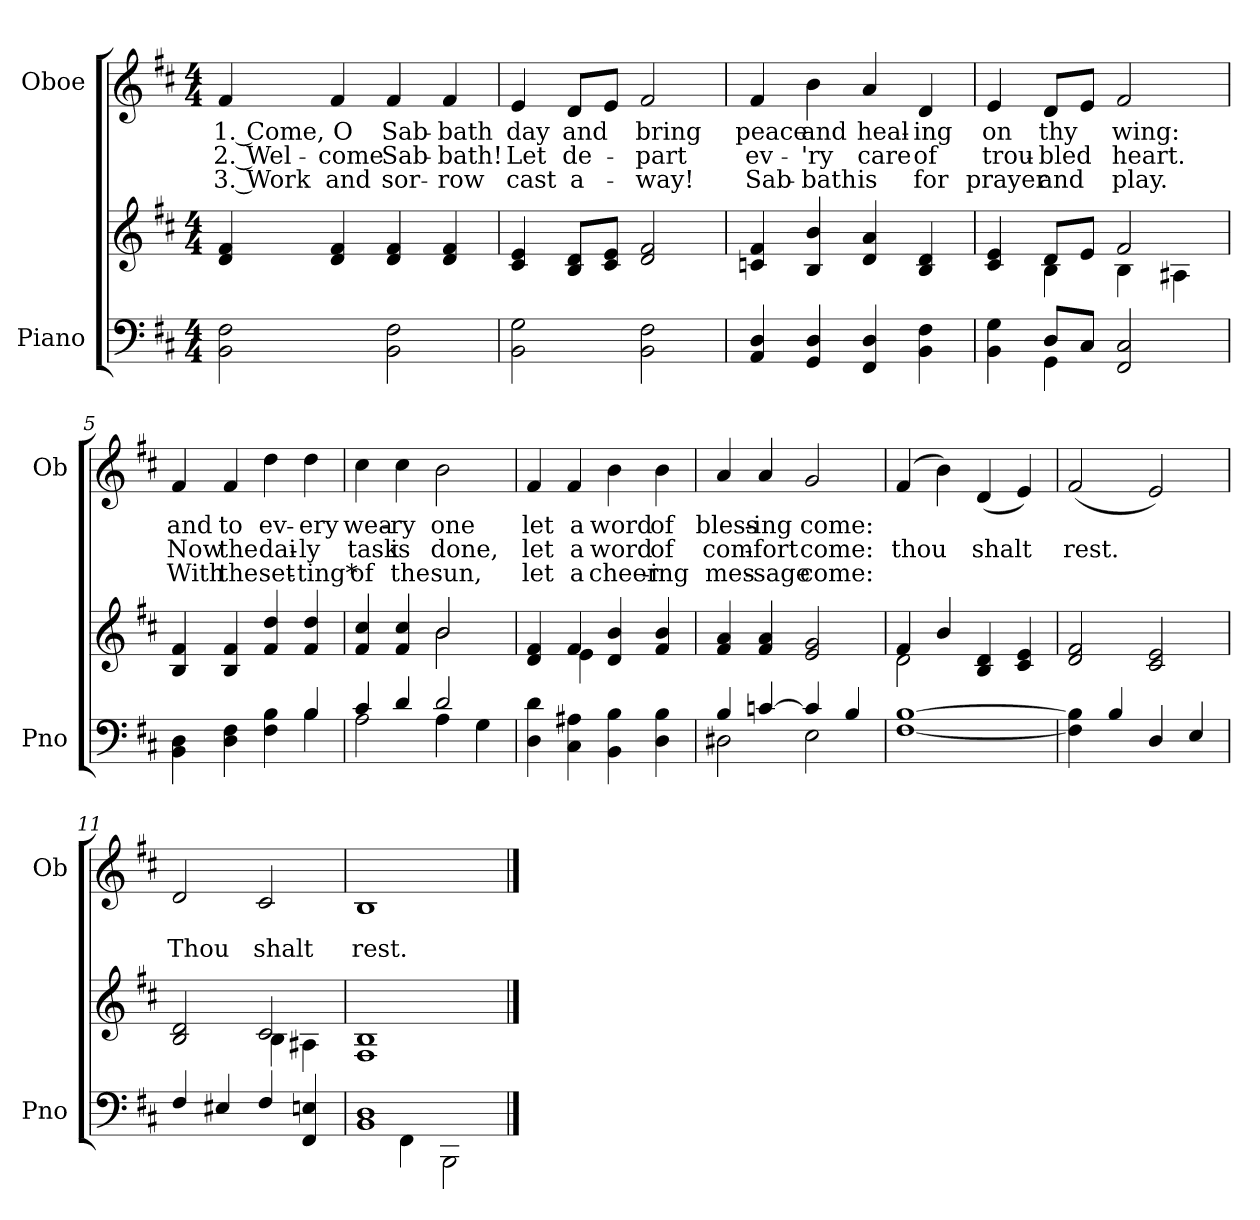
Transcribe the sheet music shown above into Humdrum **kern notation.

**kern	**kern	**kern	**text	**text	**text
*part2	*part2	*part1	*part1	*part1	*part1
*staff3	*staff2	*staff1	*staff1	*staff1	*staff1
*I"Piano	*	*I"Oboe	*	*	*
*I'Pno	*	*I'Ob	*	*	*
*clefF4	*clefG2	*clefG2	*	*	*
*k[f#c#]	*k[f#c#]	*k[f#c#]	*	*	*
*M4/4	*M4/4	*M4/4	*	*	*
*MM112	*MM112	*MM112	*	*	*
=1	=1	=1	=1	=1	=1
!	!	!	!LO:LY:b	!LO:LY:b	!LO:LY:b
2BB\ 2F#\	4d/ 4f#/	4f#/	1. Come,	2. Wel-	3. Work
!	!	!	!LO:LY:b	!LO:LY:b	!LO:LY:b
.	4d/ 4f#/	4f#/	O	-come	and
!	!	!	!LO:LY:b	!LO:LY:b	!LO:LY:b
2BB\ 2F#\	4d/ 4f#/	4f#/	Sab-	Sab-	sor-
!	!	!	!LO:LY:b	!LO:LY:b	!LO:LY:b
.	4d/ 4f#/	4f#/	-bath	-bath!	-row
=2	=2	=2	=2	=2	=2
!	!	!	!LO:LY:b	!LO:LY:b	!LO:LY:b
2BB\ 2G\	4c#/ 4e/	4e/	day	Let	cast
!	!	!	!LO:LY:b	!LO:LY:b	!LO:LY:b
.	8B/ 8d/L	8d/L	and	de-	a-
.	8c#/ 8e/J	8e/J	.	.	.
!	!	!	!LO:LY:b	!LO:LY:b	!LO:LY:b
2BB\ 2F#\	2d/ 2f#/	2f#/	bring	-part	-way!
=3	=3	=3	=3	=3	=3
!	!	!	!LO:LY:b	!LO:LY:b	!LO:LY:b
4AA/ 4D/	4cn/ 4f#/	4f#/	peace	ev-	Sab-
!	!	!	!LO:LY:b	!LO:LY:b	!LO:LY:b
4GG/ 4D/	4B/ 4b/	4b\	and	-'ry	-bath
!	!	!	!LO:LY:b	!LO:LY:b	!LO:LY:b
4FF#/ 4D/	4d/ 4a/	4a/	heal-	care	is
!	!	!	!LO:LY:b	!LO:LY:b	!LO:LY:b
4BB\ 4F#\	4B/ 4d/	4d/	-ing	of	for
!!LO:LB:g=z
=4	=4	=4	=4	=4	=4
*^	*^	*	*	*	*
!	!	!	!	!	!LO:LY:b	!LO:LY:b	!LO:LY:b
4BB\ 4G\	4ryy	4c#/ 4e/	4ryy	4e/	on	trou-	prayer
!	!	!	!	!	!LO:LY:b	!LO:LY:b	!LO:LY:b
4GG\	8D/L	8d/L	4B\	8d/L	thy	-bled	and
.	8C#/J	8e/J	.	8e/J	.	.	.
!	!	!	!	!	!LO:LY:b	!LO:LY:b	!LO:LY:b
2FF#/ 2C#/	2ryy	2f#/	4B\	2f#/	wing:	heart.	play.
.	.	.	4A#X\	.	.	.	.
=5	=5	=5	=5	=5	=5	=5	=5
!	!	!	!	!	!LO:LY:b	!LO:LY:b	!LO:LY:b
*	*	*v	*v	*	*	*	*
4BB\ 4D\	2.ryy	4B/ 4f#/	4f#/	and	Now	With
!	!	!	!	!LO:LY:b	!LO:LY:b	!LO:LY:b
4D\ 4F#\	.	4B/ 4f#/	4f#/	to	the	the
!	!	!	!	!LO:LY:b	!LO:LY:b	!LO:LY:b
4F#\ 4B\	.	4f#/ 4dd/	4dd\	ev-	dai-	set-
!	!	!	!	!LO:LY:b	!LO:LY:b	!LO:LY:b
4B\	4B/	4f#/ 4dd/	4dd\	-ery	-ly	-ting*
=6	=6	=6	=6	=6	=6	=6
*	*	*^	*	*	*	*
!	!	!	!	!	!LO:LY:b	!LO:LY:b	!LO:LY:b
4c#/	2A\	4f#/ 4cc#/	2ryy	4cc#\	wea-	task	of
!	!	!	!	!	!LO:LY:b	!LO:LY:b	!LO:LY:b
4d/	.	4f#/ 4cc#/	.	4cc#\	-ry	is	the
!	!	!	!	!	!LO:LY:b	!LO:LY:b	!LO:LY:b
2d/	4A\	2b/	2b\	2b\	one	done,	sun,
.	4G\	.	.	.	.	.	.
=7	=7	=7	=7	=7	=7	=7	=7
!	!	!	!	!	!LO:LY:b	!LO:LY:b	!LO:LY:b
*v	*v	*	*	*	*	*	*
4D\ 4d\	4d/ 4f#/	4ryy	4f#/	let	let	let
!	!	!	!	!LO:LY:b	!LO:LY:b	!LO:LY:b
4C#\ 4A#X\	4f#/	4e\	4f#/	a	a	a
!	!	!	!	!LO:LY:b	!LO:LY:b	!LO:LY:b
4BB\ 4B\	4d/ 4b/	2ryy	4b\	word	word	cheer-
!	!	!	!	!LO:LY:b	!LO:LY:b	!LO:LY:b
4D\ 4B\	4f#/ 4b/	.	4b\	of	of	-ing
*	*v	*v	*	*	*	*
!!LO:LB:g=z
=8	=8	=8	=8	=8	=8
*^	*	*	*	*	*
!	!	!	!	!LO:LY:b	!LO:LY:b	!LO:LY:b
4B/	2D#X\	4f#/ 4a/	4a/	bless-	com-	mes-
!	!	!	!	!LO:LY:b	!LO:LY:b	!LO:LY:b
[>4cn/	.	4f#/ 4a/	4a/	-ing	-fort	-sage
!	!	!	!	!LO:LY:b	!LO:LY:b	!LO:LY:b
4c/]	2E\	2e/ 2g/	2g/	come:	come:	come:
4B/	.	.	.	.	.	.
=9	=9	=9	=9	=9	=9	=9
*	*	*^	*	*	*	*
!	!	!	!	!	!	!LO:LY:b	!
[>1B	[1F#	4f#/	2d\	(>4f#/	.	thou	.
.	.	4b/	.	4b\)	.	.	.
!	!	!	!	!	!	!LO:LY:b	!
.	.	4B/ 4d/	2ryy	(<4d/	.	shalt	.
.	.	4c#/ 4e/	.	4e/)	.	.	.
*v	*v	*	*	*	*	*	*
*	*v	*v	*	*	*	*
=10	=10	=10	=10	=10	=10
!	!	!	!	!LO:LY:b	!
4F#\] 4B\]	2d/ 2f#/	(<2f#/	.	rest.	.
4B/	.	.	.	.	.
4D/	2c#/ 2e/	2e/)	.	.	.
4E/	.	.	.	.	.
=11	=11	=11	=11	=11	=11
*	*^	*	*	*	*
!	!	!	!	!	!LO:LY:b	!
4F#/	2B/ 2d/	2ryy	2d/	.	Thou	.
4E#X/	.	.	.	.	.	.
!	!	!	!	!	!LO:LY:b	!
4F#/	2c#/	4B\	2c#/	.	shalt	.
4FF#/ 4En/	.	4A#X\	.	.	.	.
=12	=12	=12	=12	=12	=12	=12
*^	*	*	*	*	*	*
!	!	!	!	!	!	!LO:LY:b	!
1BB 1D	4ryy	1B	1F#	1B	.	rest.	.
.	4FF#\	.	.	.	.	.	.
.	2BBB\	.	.	.	.	.	.
*v	*v	*	*	*	*	*	*
*	*v	*v	*	*	*	*
==	==	==	==	==	==
*-	*-	*-	*-	*-	*-
